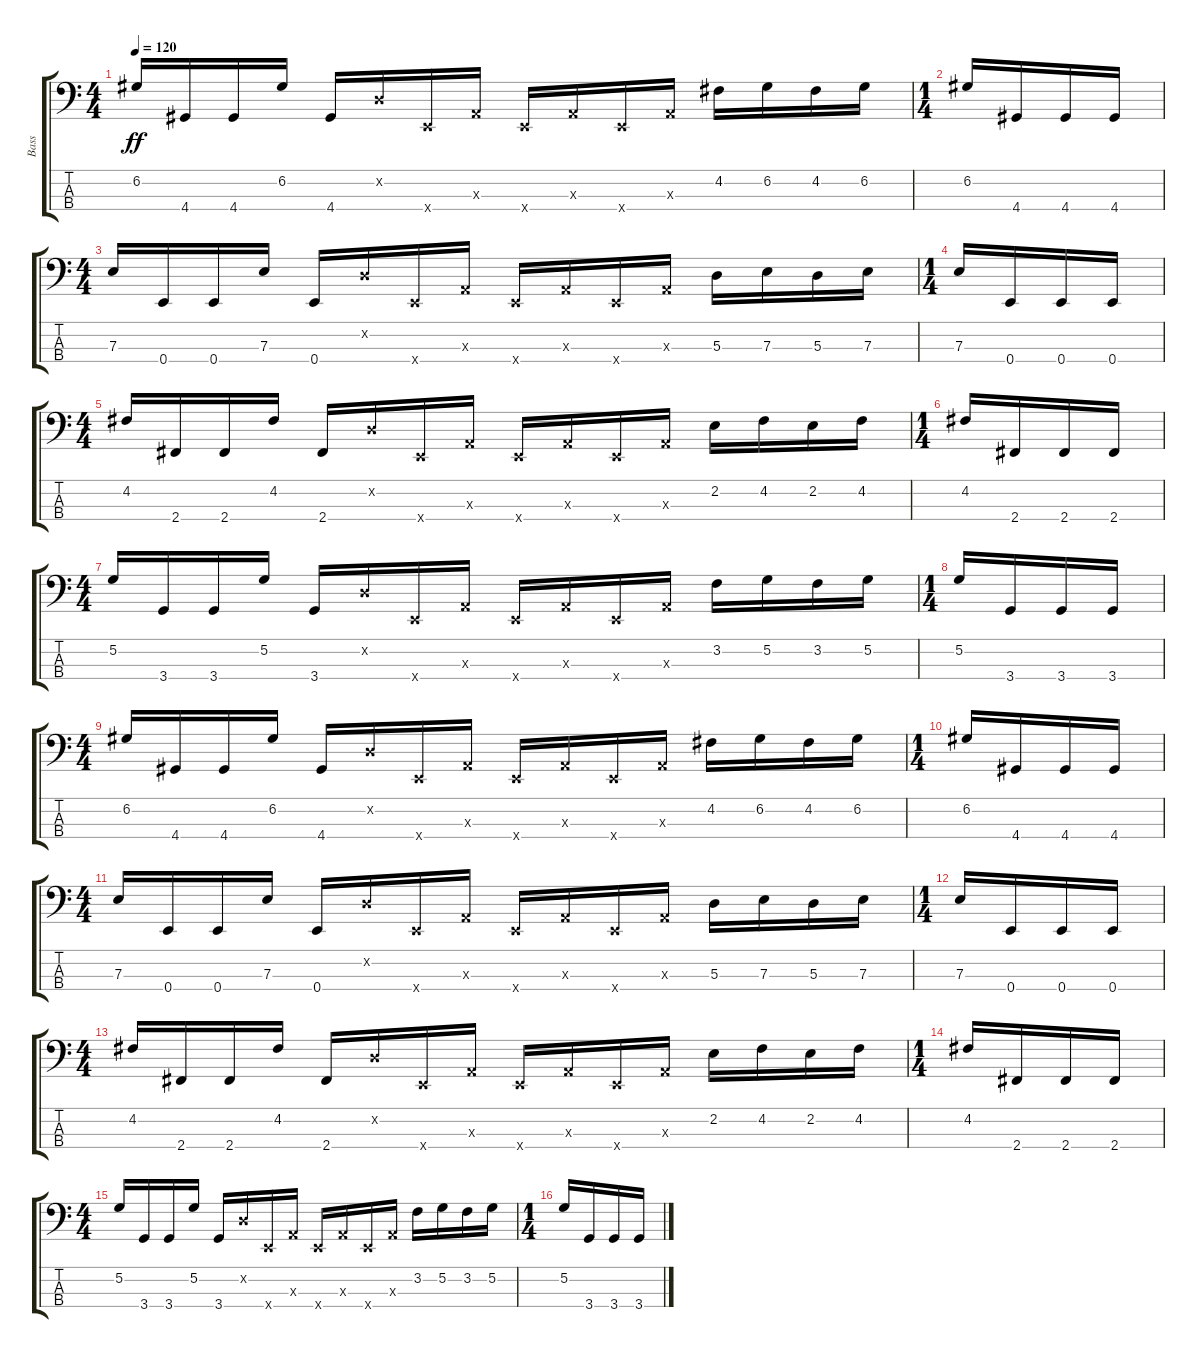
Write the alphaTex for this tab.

\track ("Bass" "Bass") {instrument electricbassfinger}
\staff {score tabs}
\tuning (G2 D2 A1 E1) {hide}
\ts (4 4)
\tempo 120
\clef f4
\ks c
6.2.16{dy ff} 4.4.16 4.4.16 6.2.16 4.4.16 0.2{x}.16 0.4{x}.16 0.3{x}.16 0.4{x}.16 0.3{x}.16 0.4{x}.16 0.3{x}.16 4.2.16 6.2.16 4.2.16 6.2.16 |
\ts (1 4)
6.2.16 4.4.16 4.4.16 4.4.16 |
\ts (4 4)
7.3.16 0.4.16 0.4.16 7.3.16 0.4.16 0.2{x}.16 0.4{x}.16 0.3{x}.16 0.4{x}.16 0.3{x}.16 0.4{x}.16 0.3{x}.16 5.3.16 7.3.16 5.3.16 7.3.16 |
\ts (1 4)
7.3.16 0.4.16 0.4.16 0.4.16 |
\ts (4 4)
4.2.16 2.4.16 2.4.16 4.2.16 2.4.16 0.2{x}.16 0.4{x}.16 0.3{x}.16 0.4{x}.16 0.3{x}.16 0.4{x}.16 0.3{x}.16 2.2.16 4.2.16 2.2.16 4.2.16 |
\ts (1 4)
4.2.16 2.4.16 2.4.16 2.4.16 |
\ts (4 4)
5.2.16 3.4.16 3.4.16 5.2.16 3.4.16 0.2{x}.16 0.4{x}.16 0.3{x}.16 0.4{x}.16 0.3{x}.16 0.4{x}.16 0.3{x}.16 3.2.16 5.2.16 3.2.16 5.2.16 |
\ts (1 4)
5.2.16 3.4.16 3.4.16 3.4.16 |
\ts (4 4)
6.2.16 4.4.16 4.4.16 6.2.16 4.4.16 0.2{x}.16 0.4{x}.16 0.3{x}.16 0.4{x}.16 0.3{x}.16 0.4{x}.16 0.3{x}.16 4.2.16 6.2.16 4.2.16 6.2.16 |
\ts (1 4)
6.2.16 4.4.16 4.4.16 4.4.16 |
\ts (4 4)
7.3.16 0.4.16 0.4.16 7.3.16 0.4.16 0.2{x}.16 0.4{x}.16 0.3{x}.16 0.4{x}.16 0.3{x}.16 0.4{x}.16 0.3{x}.16 5.3.16 7.3.16 5.3.16 7.3.16 |
\ts (1 4)
7.3.16 0.4.16 0.4.16 0.4.16 |
\ts (4 4)
4.2.16 2.4.16 2.4.16 4.2.16 2.4.16 0.2{x}.16 0.4{x}.16 0.3{x}.16 0.4{x}.16 0.3{x}.16 0.4{x}.16 0.3{x}.16 2.2.16 4.2.16 2.2.16 4.2.16 |
\ts (1 4)
4.2.16 2.4.16 2.4.16 2.4.16 |
\ts (4 4)
5.2.16 3.4.16 3.4.16 5.2.16 3.4.16 0.2{x}.16 0.4{x}.16 0.3{x}.16 0.4{x}.16 0.3{x}.16 0.4{x}.16 0.3{x}.16 3.2.16 5.2.16 3.2.16 5.2.16 |
\ts (1 4)
5.2.16 3.4.16 3.4.16 3.4.16
